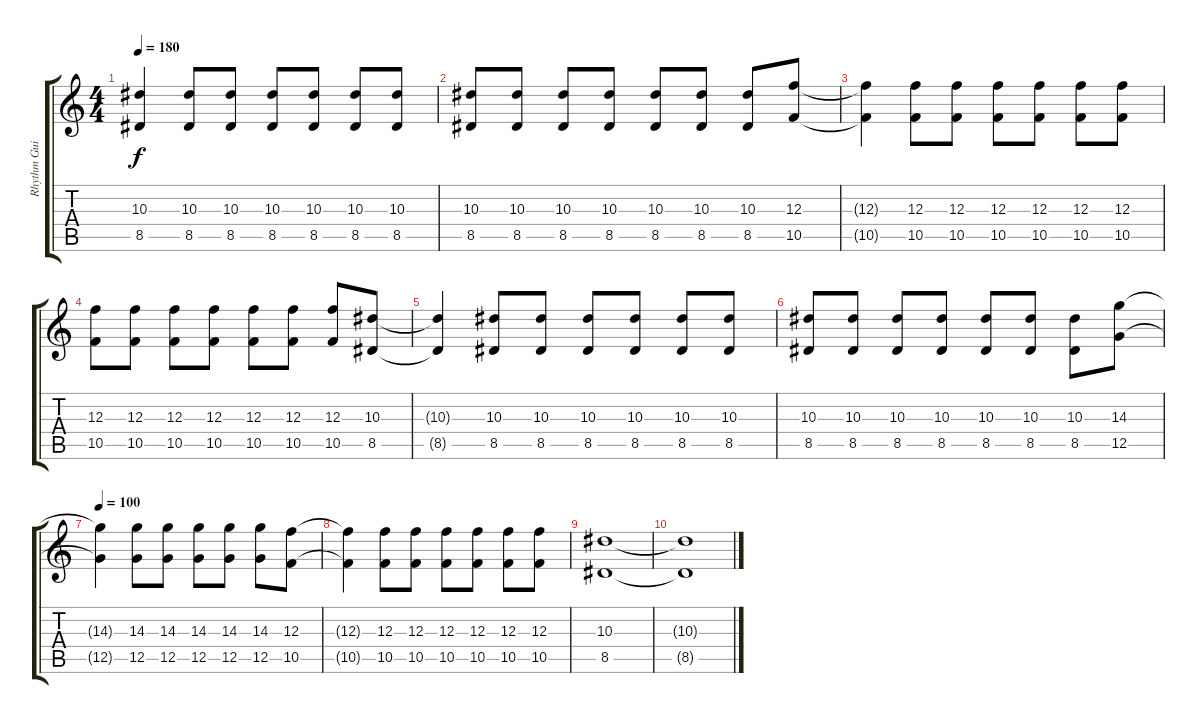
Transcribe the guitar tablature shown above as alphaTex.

\track ("Rhythm Guitar" "Rhythm Gui") {solo instrument distortionguitar}
\staff {score tabs}
\tuning (D4 A3 F3 C3 G2 C2) {hide}
\ts (4 4)
\tempo 180
\clef g2
\ks c
(10.3{t} 8.5{t}).4{dy f} (10.3 8.5).8 (10.3 8.5).8 (10.3 8.5).8 (10.3 8.5).8 (10.3 8.5).8 (10.3 8.5).8 |
(10.3 8.5).8 (10.3 8.5).8 (10.3 8.5).8 (10.3 8.5).8 (10.3 8.5).8 (10.3 8.5).8 (10.3 8.5).8 (12.3 10.5).8 |
(12.3{t} 10.5{t}).4 (12.3 10.5).8 (12.3 10.5).8 (12.3 10.5).8 (12.3 10.5).8 (12.3 10.5).8 (12.3 10.5).8 |
(12.3 10.5).8 (12.3 10.5).8 (12.3 10.5).8 (12.3 10.5).8 (12.3 10.5).8 (12.3 10.5).8 (12.3 10.5).8 (10.3 8.5).8 |
(10.3{t} 8.5{t}).4 (10.3 8.5).8 (10.3 8.5).8 (10.3 8.5).8 (10.3 8.5).8 (10.3 8.5).8 (10.3 8.5).8 |
(10.3 8.5).8 (10.3 8.5).8 (10.3 8.5).8 (10.3 8.5).8 (10.3 8.5).8 (10.3 8.5).8 (10.3 8.5).8 (14.3 12.5).8 |
\tempo 100
(14.3{t} 12.5{t}).4 (14.3 12.5).8 (14.3 12.5).8 (14.3 12.5).8 (14.3 12.5).8 (14.3 12.5).8 (12.3 10.5).8 |
(12.3{t} 10.5{t}).4 (12.3 10.5).8 (12.3 10.5).8 (12.3 10.5).8 (12.3 10.5).8 (12.3 10.5).8 (12.3 10.5).8 |
(10.3 8.5).1{volume 0} |
(10.3{t} 8.5{t}).1
